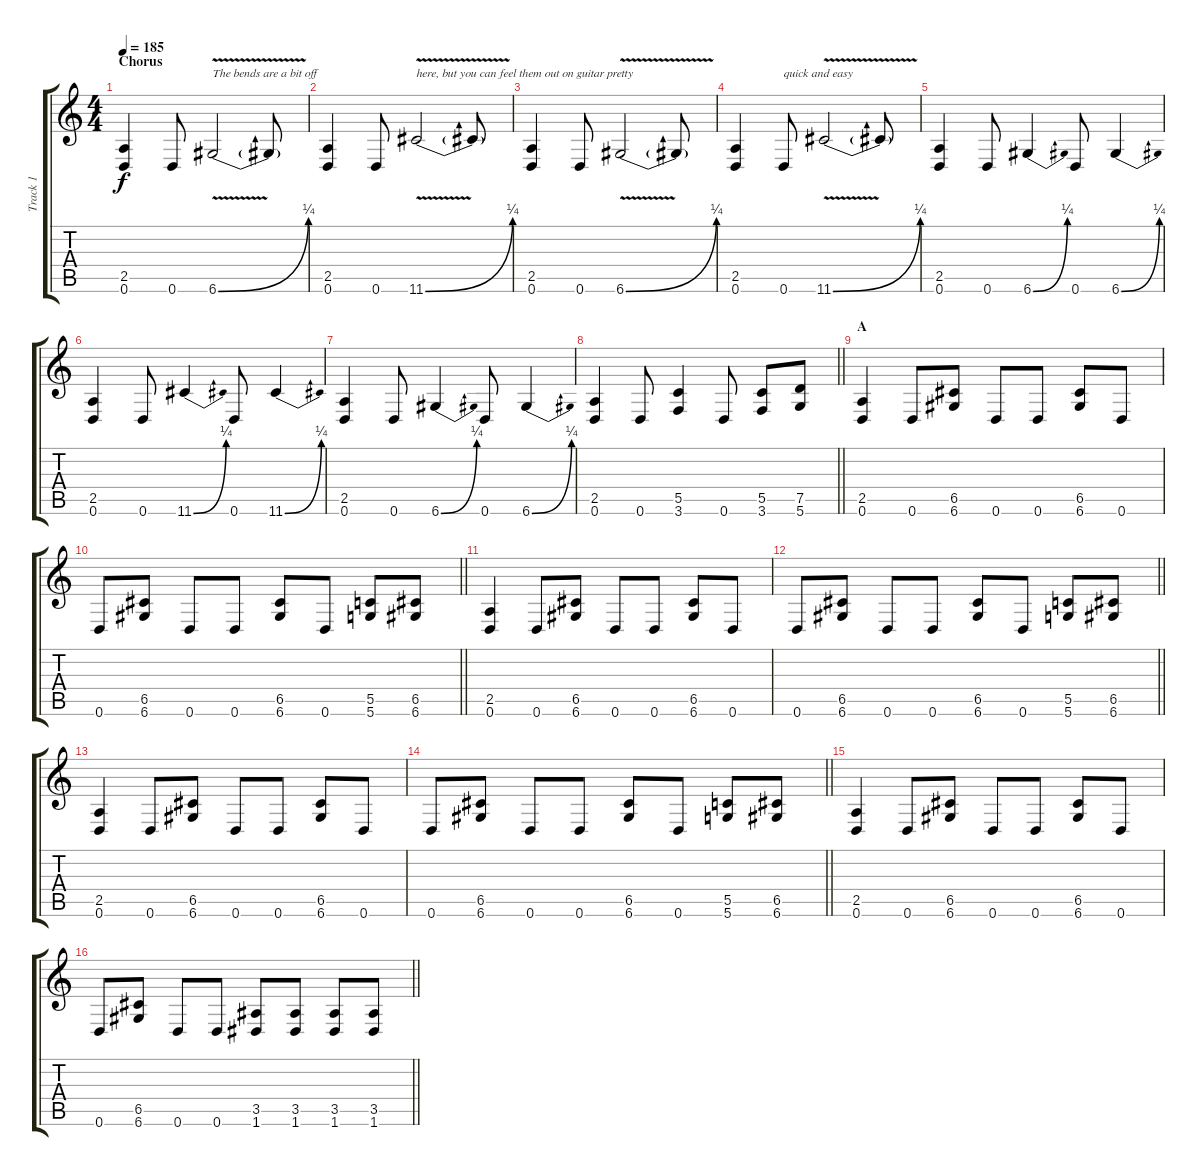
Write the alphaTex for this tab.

\track ("Track 1" "Track 1") {instrument distortionguitar}
\staff {score tabs}
\tuning (D4 A3 F3 C3 G2 D2) {hide}
\ts (4 4)
\section ("" "Chorus")
\tempo 185
\clef g2
\ks c
(2.5 0.6).4{dy f} 0.6.8 6.6{be (bend 0 0 60 1) v}.2{txt "The bends are a bit off"} 6.6{t}.8 |
(2.5 0.6).4 0.6.8 11.6{be (bend 0 0 60 1) v}.2{txt "here, but you can feel them out on guitar pretty"} 11.6{t}.8 |
(2.5 0.6).4 0.6.8 6.6{be (bend 0 0 60 1) v}.2 6.6{t}.8 |
(2.5 0.6).4 0.6.8{txt "quick and easy"} 11.6{be (bend 0 0 60 1) v}.2 11.6{t}.8 |
(2.5 0.6).4 0.6.8 6.6{be (bend 0 0 60 1)}.4 0.6.8 6.6{be (bend 0 0 60 1)}.4 |
(2.5 0.6).4 0.6.8 11.6{be (bend 0 0 60 1)}.4 0.6.8 11.6{be (bend 0 0 60 1)}.4 |
(2.5 0.6).4 0.6.8 6.6{be (bend 0 0 60 1)}.4 0.6.8 6.6{be (bend 0 0 60 1)}.4 |
\barLineRight lightlight
(2.5 0.6).4 0.6.8 (5.5 3.6).4 0.6.8 (5.5 3.6).8 (7.5 5.6).8 |
\section ("" "A")
(2.5 0.6).4 0.6.8 (6.5 6.6).8 0.6.8 0.6.8 (6.5 6.6).8 0.6.8 |
\barLineRight lightlight
0.6.8 (6.5 6.6).8 0.6.8 0.6.8 (6.5 6.6).8 0.6.8 (5.5 5.6).8 (6.5 6.6).8 |
(2.5 0.6).4 0.6.8 (6.5 6.6).8 0.6.8 0.6.8 (6.5 6.6).8 0.6.8 |
\barLineRight lightlight
0.6.8 (6.5 6.6).8 0.6.8 0.6.8 (6.5 6.6).8 0.6.8 (5.5 5.6).8 (6.5 6.6).8 |
(2.5 0.6).4 0.6.8 (6.5 6.6).8 0.6.8 0.6.8 (6.5 6.6).8 0.6.8 |
\barLineRight lightlight
0.6.8 (6.5 6.6).8 0.6.8 0.6.8 (6.5 6.6).8 0.6.8 (5.5 5.6).8 (6.5 6.6).8 |
(2.5 0.6).4 0.6.8 (6.5 6.6).8 0.6.8 0.6.8 (6.5 6.6).8 0.6.8 |
\barLineRight lightlight
0.6.8 (6.5 6.6).8 0.6.8 0.6.8 (3.5 1.6).8 (3.5 1.6).8 (3.5 1.6).8 (3.5 1.6).8
